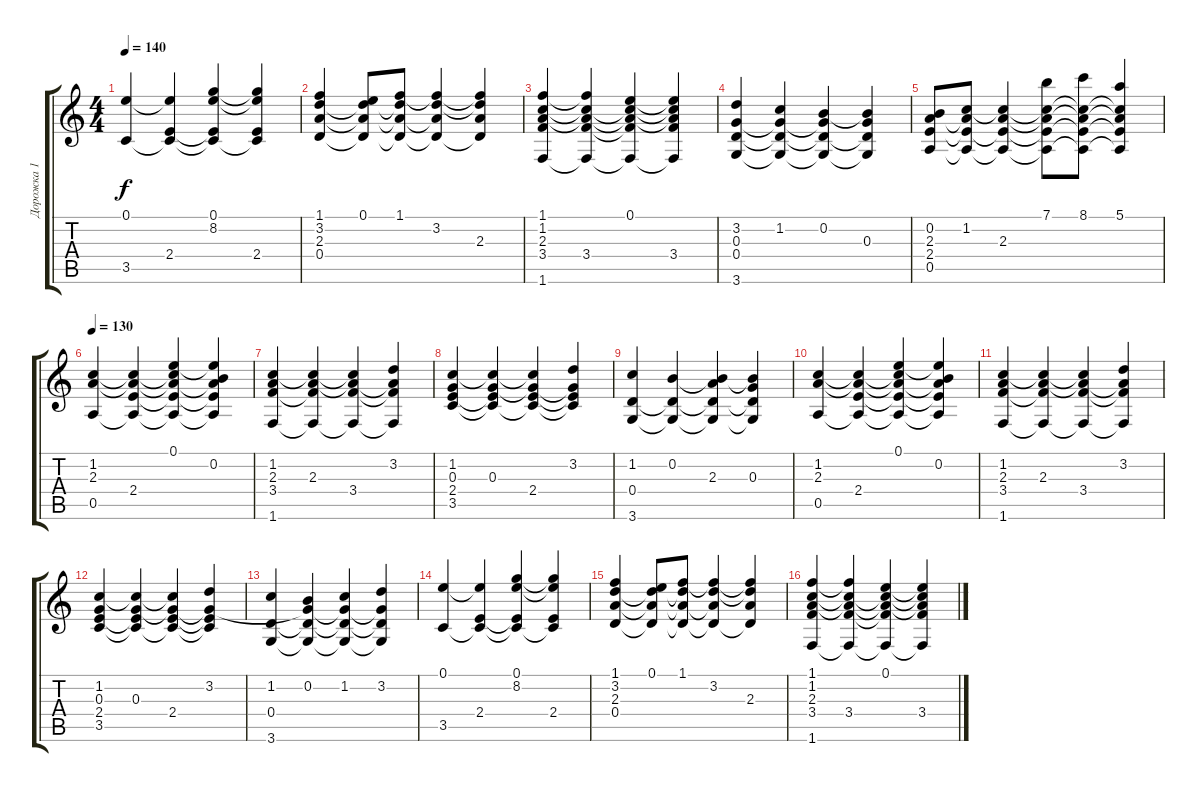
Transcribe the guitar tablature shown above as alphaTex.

\track ("Дорожка 1" "Дорожка 1") {instrument acousticguitarsteel}
\staff {score tabs}
\tuning (E4 B3 G3 D3 A2 E2) {hide}
\ts (4 4)
\tempo 140
\clef g2
\ks c
(0.1 3.5).4{dy f} (0.1{t} 2.4 3.5{t}).4 (0.1 8.2 2.4{t} 3.5{t}).4 (0.1{t} 8.2{t} 2.4 3.5{t}).4 |
(1.1 3.2 2.3 0.4).4 (0.1 3.2{t} 2.3{t} 0.4{t}).8 (1.1 3.2{t} 2.3{t} 0.4{t}).8 (1.1{t} 3.2 2.3{t} 0.4{t}).4 (1.1{t} 3.2{t} 2.3 0.4{t}).4 |
(1.1 1.2 2.3 3.4 1.6).4 (1.1{t} 1.2{t} 2.3{t} 3.4 1.6{t}).4 (0.1 1.2{t} 2.3{t} 3.4{t} 1.6{t}).4 (0.1{t} 1.2{t} 2.3{t} 3.4 1.6{t}).4 |
(3.2 0.3 0.4 3.6).4 (1.2 0.3{t} 0.4{t} 3.6{t}).4 (0.2 0.3{t} 0.4{t} 3.6{t}).4 (0.2{t} 0.3 0.4{t} 3.6{t}).4 |
(0.2 2.3 2.4 0.5).8 (1.2 2.3{t} 2.4{t} 0.5{t}).8 (1.2{t} 2.3 2.4{t} 0.5{t}).4 (7.1 1.2{t} 2.3{t} 2.4{t} 0.5{t}).8 (8.1 1.2{t} 2.3{t} 2.4{t} 0.5{t}).8 (5.1 1.2{t} 2.3{t} 2.4{t} 0.5{t}).4 |
\tempo 130
(1.2 2.3 0.5).4{instrument acousticguitarsteel} (1.2{t} 2.3{t} 2.4 0.5{t}).4 (0.1 1.2{t} 2.3{t} 2.4{t} 0.5{t}).4 (0.1{t} 0.2 2.3{t} 2.4{t} 0.5{t}).4 |
(1.2 2.3 3.4 1.6).4 (1.2{t} 2.3 3.4{t} 1.6{t}).4 (1.2{t} 2.3{t} 3.4 1.6{t}).4 (3.2 2.3{t} 3.4{t} 1.6{t}).4 |
(1.2 0.3 2.4 3.5).4 (1.2{t} 0.3 2.4{t} 3.5{t}).4 (1.2{t} 0.3{t} 2.4 3.5{t}).4 (3.2 0.3{t} 2.4{t} 3.5{t}).4 |
(1.2 0.4 3.6).4 (0.2 0.4{t} 3.6{t}).4 (0.2{t} 2.3 0.4{t} 3.6{t}).4 (0.2{t} 0.3 0.4{t} 3.6{t}).4 |
(1.2 2.3 0.5).4 (1.2{t} 2.3{t} 2.4 0.5{t}).4 (0.1 1.2{t} 2.3{t} 2.4{t} 0.5{t}).4 (0.1{t} 0.2 2.3{t} 2.4{t} 0.5{t}).4 |
(1.2 2.3 3.4 1.6).4 (1.2{t} 2.3 3.4{t} 1.6{t}).4 (1.2{t} 2.3{t} 3.4 1.6{t}).4 (3.2 2.3{t} 3.4{t} 1.6{t}).4 |
(1.2 0.3 2.4 3.5).4 (1.2{t} 0.3 2.4{t} 3.5{t}).4 (1.2{t} 0.3{t} 2.4 3.5{t}).4 (3.2 0.3{t} 2.4{t} 3.5{t}).4 |
(1.2 0.4 3.6).4 (0.2 0.3{t} 0.4{t} 3.6{t}).4 (1.2 0.3{t} 0.4{t} 3.6{t}).4 (3.2 0.3{t} 0.4{t} 3.6{t}).4 |
(0.1 3.5).4 (0.1{t} 2.4 3.5{t}).4 (0.1 8.2 2.4{t} 3.5{t}).4 (0.1{t} 8.2{t} 2.4 3.5{t}).4 |
(1.1 3.2 2.3 0.4).4 (0.1 3.2{t} 2.3{t} 0.4{t}).8 (1.1 3.2{t} 2.3{t} 0.4{t}).8 (1.1{t} 3.2 2.3{t} 0.4{t}).4 (1.1{t} 3.2{t} 2.3 0.4{t}).4 |
(1.1 1.2 2.3 3.4 1.6).4 (1.1{t} 1.2{t} 2.3{t} 3.4 1.6{t}).4 (0.1 1.2{t} 2.3{t} 3.4{t} 1.6{t}).4 (0.1{t} 1.2{t} 2.3{t} 3.4 1.6{t}).4
